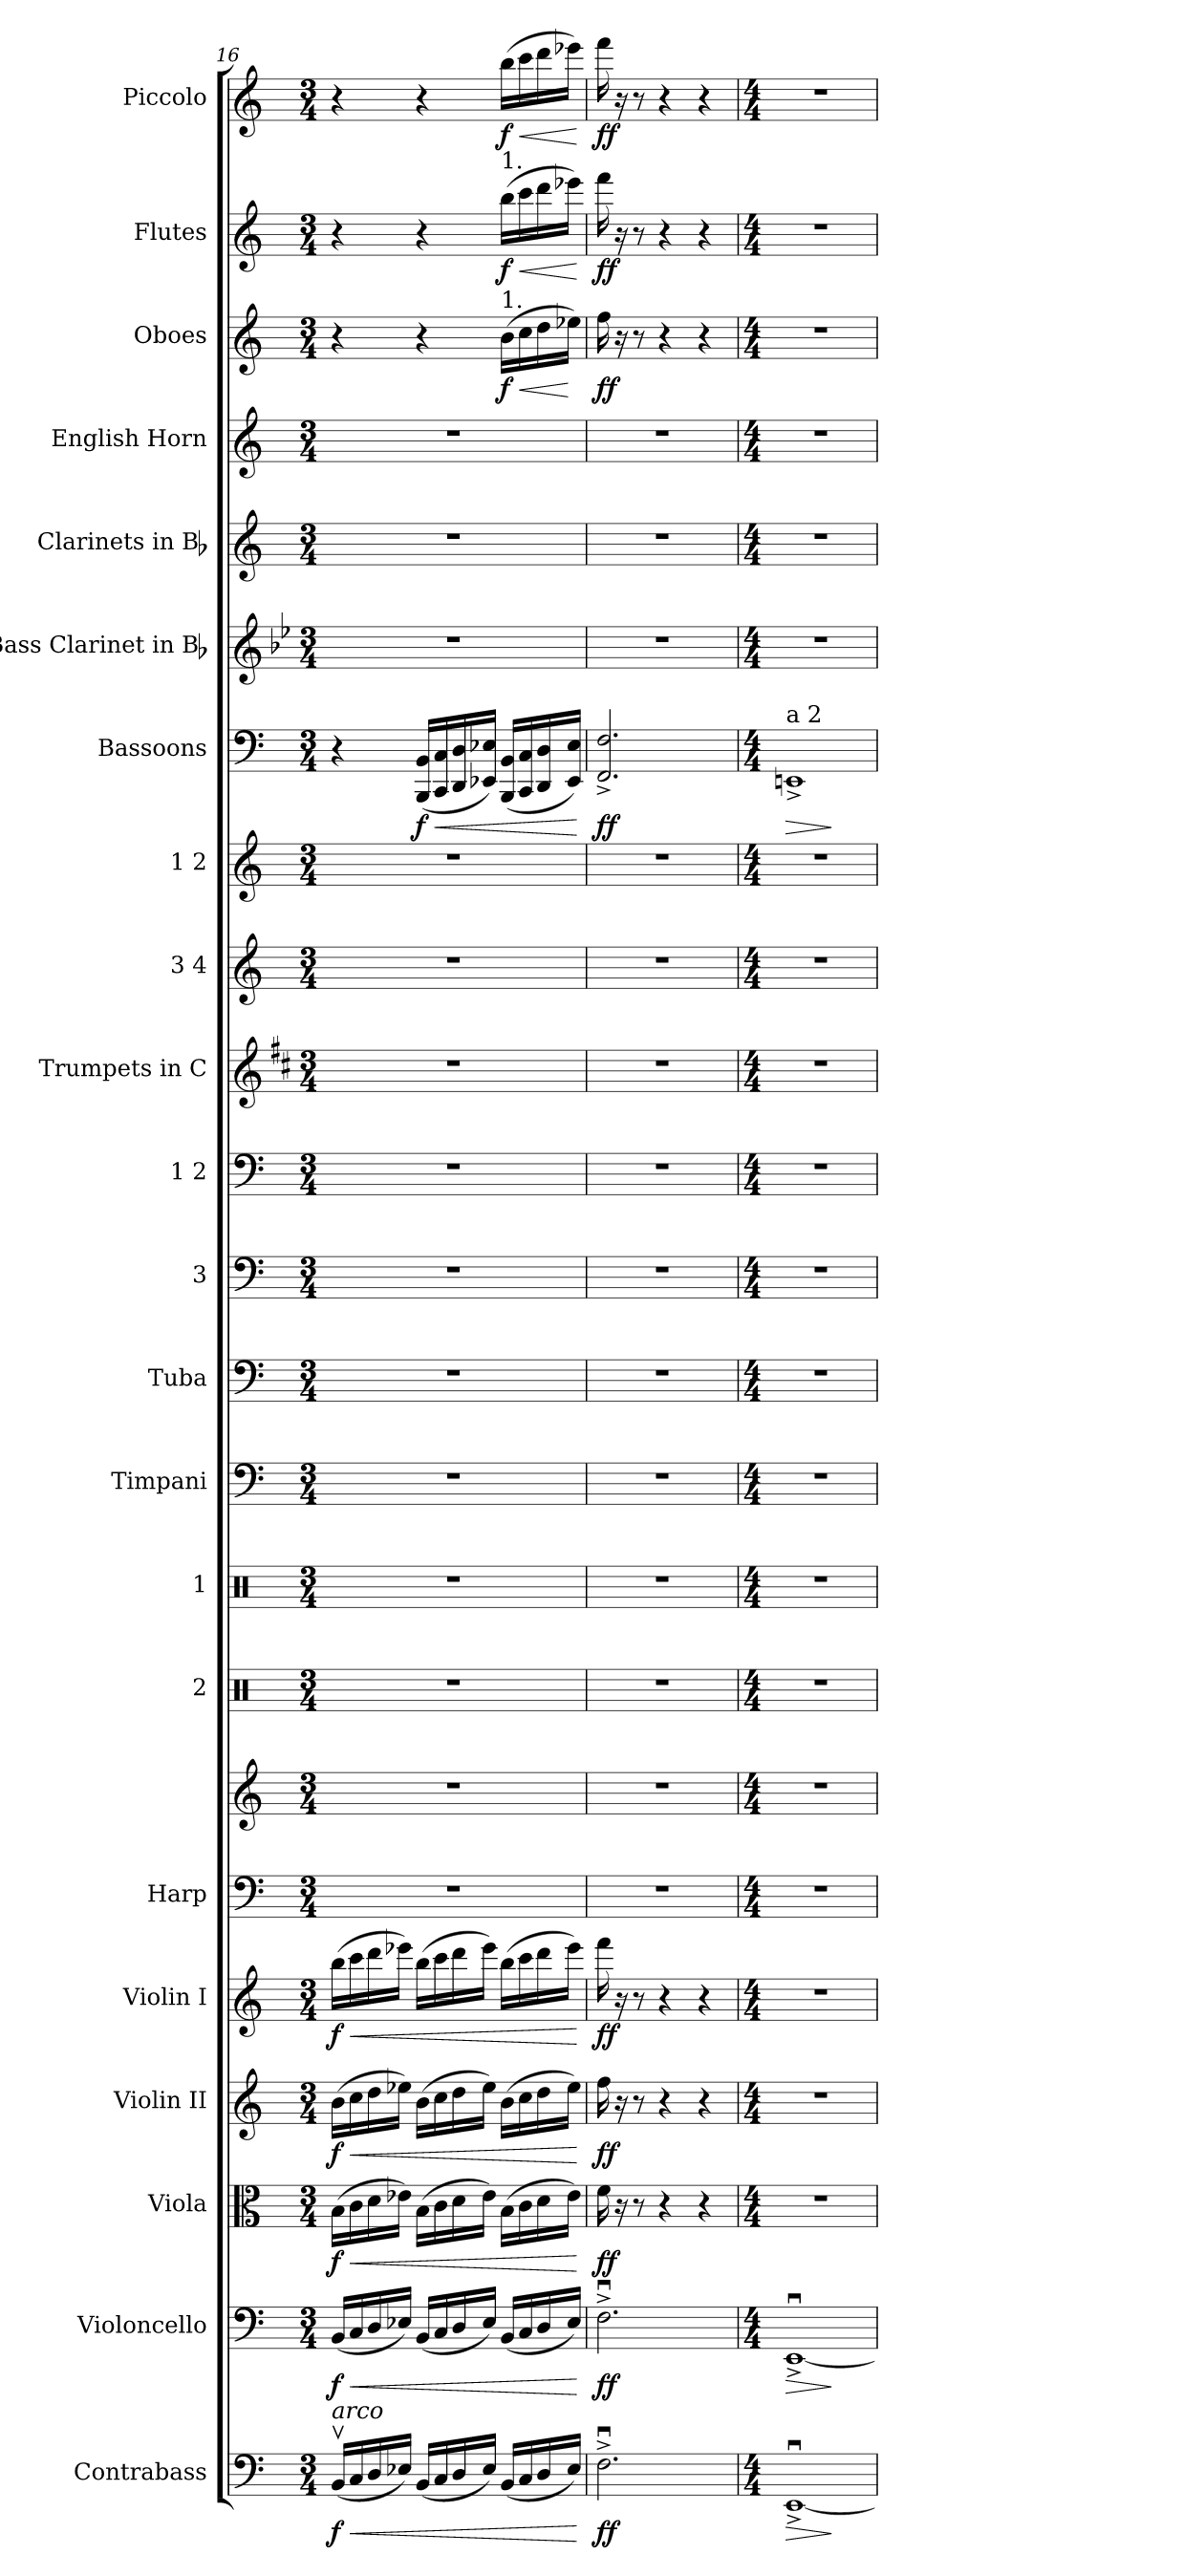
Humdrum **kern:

**kern	**dynam	**kern	**dynam	**kern	**dynam	**kern	**dynam	**kern	**dynam	**kern	**kern	**kern	**kern	**kern	**kern	**kern	**kern	**kern	**kern	**kern	**kern	**dynam	**kern	**kern	**kern	**kern	**dynam	**kern	**dynam	**kern	**dynam
*part22	*part22	*part21	*part21	*part20	*part20	*part19	*part19	*part18	*part18	*part17	*part17	*part16	*part15	*part14	*part13	*part12	*part11	*part10	*part9	*part8	*part7	*part7	*part6	*part5	*part4	*part3	*part3	*part2	*part2	*part1	*part1
*staff23	*staff23	*staff22	*staff22	*staff21	*staff21	*staff20	*staff20	*staff19	*staff19	*staff18	*staff17	*staff16	*staff15	*staff14	*staff13	*staff12	*staff11	*staff10	*staff9	*staff8	*staff7	*staff7	*staff6	*staff5	*staff4	*staff3	*staff3	*staff2	*staff2	*staff1	*staff1
*I"Contrabass	*	*I"Violoncello	*	*I"Viola	*	*I"Violin II	*	*I"Violin I	*	*I"Harp	*	*I"2	*I"1	*I"Timpani	*I"Tuba	*I"3	*I"1 2	*I"Trumpets in C	*I"3 4	*I"1 2	*I"Bassoons	*	*I"Bass Clarinet in Bb	*I"Clarinets in Bb	*I"English Horn	*I"Oboes	*	*I"Flutes	*	*I"Piccolo	*
*I'Cb.	*	*I'Vc.	*	*I'Vla.	*	*I'Vln. II	*	*I'Vln. I	*	*I'Hp.	*	*	*	*I'Timp.	*I'Tba.	*	*	*I'Tpt.	*	*	*I'Bsn.	*	*I'B. Cl.	*I'Cl.	*I'E. H.	*I'Ob.	*	*I'Fl.	*	*I'Picc.	*
*clefF4	*	*clefF4	*	*clefC3	*	*clefG2	*	*clefG2	*	*clefF4	*clefG2	*clefX	*clefX	*clefF4	*clefF4	*clefF4	*clefF4	*clefG2	*clefG2	*clefG2	*clefF4	*	*clefG2	*clefG2	*clefG2	*clefG2	*	*clefG2	*	*clefG2	*
*ITrd7c12	*	*	*	*	*	*	*	*	*	*	*	*	*	*	*	*	*	*ITrd1c2	*ITrd4c7	*ITrd4c7	*	*	*ITrd8c14	*ITrd1c2	*ITrd4c7	*	*	*	*	*ITrd-7c-12	*
*k[]	*	*k[]	*	*k[]	*	*k[]	*	*k[]	*	*k[]	*k[]	*k[]	*k[]	*k[]	*k[]	*k[]	*k[]	*k[]	*k[b-]	*k[b-]	*k[]	*	*k[b-e-]	*k[b-e-]	*k[b-]	*k[]	*	*k[]	*	*k[]	*
*C:	*	*C:	*	*C:	*	*C:	*	*C:	*	*C:	*C:	*C:	*C:	*C:	*C:	*C:	*C:	*C:	*F:	*F:	*C:	*	*B-:	*B-:	*F:	*C:	*	*C:	*	*C:	*
*M3/4	*	*M3/4	*	*M3/4	*	*M3/4	*	*M3/4	*	*M3/4	*M3/4	*M3/4	*M3/4	*M3/4	*M3/4	*M3/4	*M3/4	*M3/4	*M3/4	*M3/4	*M3/4	*	*M3/4	*M3/4	*M3/4	*M3/4	*	*M3/4	*	*M3/4	*
=16	=16	=16	=16	=16	=16	=16	=16	=16	=16	=16	=16	=16	=16	=16	=16	=16	=16	=16	=16	=16	=16	=16	=16	=16	=16	=16	=16	=16	=16	=16	=16
!LO:TX:a:i:t=arco	!	!	!	!	!	!	!	!	!	!	!	!	!	!	!	!	!	!	!	!	!	!	!	!	!	!	!	!	!	!	!
!	!LO:DY:b	!	!LO:DY:b	!	!LO:DY:b	!	!LO:DY:b	!	!LO:DY:b	!	!	!	!	!	!	!	!	!	!	!	!	!	!	!	!	!	!	!	!	!	!
(<16BBBv>/LL	f	(<16BB/LL	f	(>16B\LL	f	(>16b\LL	f	(>16bb\LL	f	2.r	2.r	2.r	2.r	2.r	2.r	2.r	2.r	2.r	2.r	2.r	4r	.	2.r	2.r	2.r	4r	.	4r	.	4r	.
!	!LO:HP:b	!	!LO:HP:b	!	!LO:HP:b	!	!LO:HP:b	!	!LO:HP:b	!	!	!	!	!	!	!	!	!	!	!	!	!	!	!	!	!	!	!	!	!	!
16CC/	<	16C/	<	16c\	<	16cc\	<	16ccc\	<	.	.	.	.	.	.	.	.	.	.	.	.	.	.	.	.	.	.	.	.	.	.
16DD/	.	16D/	.	16d\	.	16dd\	.	16ddd\	.	.	.	.	.	.	.	.	.	.	.	.	.	.	.	.	.	.	.	.	.	.	.
16EE-X/JJ)	.	16E-X/JJ)	.	16e-X\JJ)	.	16ee-X\JJ)	.	16eee-X\JJ)	.	.	.	.	.	.	.	.	.	.	.	.	.	.	.	.	.	.	.	.	.	.	.
!	!	!	!	!	!	!	!	!	!	!	!	!	!	!	!	!	!	!	!	!	!	!LO:DY:b	!	!	!	!	!	!	!	!	!
(<16BBB/LL	.	(<16BB/LL	.	(>16B\LL	.	(>16b\LL	.	(>16bb\LL	.	.	.	.	.	.	.	.	.	.	.	.	(<16BBB/ 16BB/LL	f	.	.	.	4r	.	4r	.	4r	.
!	!	!	!	!	!	!	!	!	!	!	!	!	!	!	!	!	!	!	!	!	!	!LO:HP:b	!	!	!	!	!	!	!	!	!
16CC/	.	16C/	.	16c\	.	16cc\	.	16ccc\	.	.	.	.	.	.	.	.	.	.	.	.	16CC/ 16C/	<	.	.	.	.	.	.	.	.	.
16DD/	.	16D/	.	16d\	.	16dd\	.	16ddd\	.	.	.	.	.	.	.	.	.	.	.	.	16DD/ 16D/	.	.	.	.	.	.	.	.	.	.
16EE-/JJ)	.	16E-/JJ)	.	16e-\JJ)	.	16ee-\JJ)	.	16eee-\JJ)	.	.	.	.	.	.	.	.	.	.	.	.	16EE-X/ 16E-X/JJ)	.	.	.	.	.	.	.	.	.	.
!	!	!	!	!	!	!	!	!	!	!	!	!	!	!	!	!	!	!	!	!	!	!	!	!	!	!	!	!LO:TX:a:t=1.	!	!	!
!	!	!	!	!	!	!	!	!	!	!	!	!	!	!	!	!	!	!	!	!	!	!	!	!	!	!LO:TX:a:t=1.	!	!	!	!	!
!	!	!	!	!	!	!	!	!	!	!	!	!	!	!	!	!	!	!	!	!	!	!	!	!	!	!	!LO:DY:b	!	!LO:DY:b	!	!LO:DY:b
(<16BBB/LL	.	(<16BB/LL	.	(>16B\LL	.	(>16b\LL	.	(>16bb\LL	.	.	.	.	.	.	.	.	.	.	.	.	(<16BBB/ 16BB/LL	.	.	.	.	(>16b\LL	f	(>16bb\LL	f	(>16bbb\LL	f
!	!	!	!	!	!	!	!	!	!	!	!	!	!	!	!	!	!	!	!	!	!	!	!	!	!	!	!LO:HP:b	!	!LO:HP:b	!	!LO:HP:b
16CC/	.	16C/	.	16c\	.	16cc\	.	16ccc\	.	.	.	.	.	.	.	.	.	.	.	.	16CC/ 16C/	.	.	.	.	16cc\	<	16ccc\	<	16cccc\	<
16DD/	.	16D/	.	16d\	.	16dd\	.	16ddd\	.	.	.	.	.	.	.	.	.	.	.	.	16DD/ 16D/	.	.	.	.	16dd\	.	16ddd\	.	16dddd\	.
16EE-/JJ)	.	16E-/JJ)	.	16e-\JJ)	.	16ee-\JJ)	.	16eee-\JJ)	.	.	.	.	.	.	.	.	.	.	.	.	16EE-/ 16E-/JJ)	.	.	.	.	16ee-X\JJ)	[	16eee-X\JJ)	.	16eeee-X\JJ)	.
.	[	.	[	.	[	.	[	.	[	.	.	.	.	.	.	.	.	.	.	.	.	[	.	.	.	.	.	.	[	.	[
=17	=17	=17	=17	=17	=17	=17	=17	=17	=17	=17	=17	=17	=17	=17	=17	=17	=17	=17	=17	=17	=17	=17	=17	=17	=17	=17	=17	=17	=17	=17	=17
!	!LO:DY:b	!	!LO:DY:b	!	!LO:DY:b	!	!LO:DY:b	!	!LO:DY:b	!	!	!	!	!	!	!	!	!	!	!	!	!LO:DY:b	!	!	!	!	!LO:DY:b	!	!LO:DY:b	!	!LO:DY:b
2.FFu>^>\	ff	2.Fu>^>\	ff	16f\	ff	16ff\	ff	16fff\	ff	2.r	2.r	2.r	2.r	2.r	2.r	2.r	2.r	2.r	2.r	2.r	2.FF/^< 2.F/^<	ff	2.r	2.r	2.r	16ff\	ff	16fff\	ff	16ffff\	ff
.	.	.	.	16r	.	16r	.	16r	.	.	.	.	.	.	.	.	.	.	.	.	.	.	.	.	.	16r	.	16r	.	16r	.
.	.	.	.	8r	.	8r	.	8r	.	.	.	.	.	.	.	.	.	.	.	.	.	.	.	.	.	8r	.	8r	.	8r	.
.	.	.	.	4r	.	4r	.	4r	.	.	.	.	.	.	.	.	.	.	.	.	.	.	.	.	.	4r	.	4r	.	4r	.
.	.	.	.	4r	.	4r	.	4r	.	.	.	.	.	.	.	.	.	.	.	.	.	.	.	.	.	4r	.	4r	.	4r	.
!!LO:LB:g=z
=18	=18	=18	=18	=18	=18	=18	=18	=18	=18	=18	=18	=18	=18	=18	=18	=18	=18	=18	=18	=18	=18	=18	=18	=18	=18	=18	=18	=18	=18	=18	=18
*M4/4	*	*M4/4	*	*M4/4	*	*M4/4	*	*M4/4	*	*M4/4	*M4/4	*M4/4	*M4/4	*M4/4	*M4/4	*M4/4	*M4/4	*M4/4	*M4/4	*M4/4	*M4/4	*	*M4/4	*M4/4	*M4/4	*M4/4	*	*M4/4	*	*M4/4	*
!	!	!	!	!	!	!	!	!	!	!	!	!	!	!	!	!	!	!	!	!	!LO:TX:a:t=a 2	!	!	!	!	!	!	!	!	!	!
!	!LO:HP:b	!	!LO:HP:b	!	!	!	!	!	!	!	!	!	!	!	!	!	!	!	!	!	!	!LO:HP:b	!	!	!	!	!	!	!	!	!
[1EEEu>^<	>	[1EEu>^<	>	1r	.	1r	.	1r	.	1r	1r	1r	1r	1r	1r	1r	1r	1r	1r	1r	1EEn^<	>	1r	1r	1r	1r	.	1r	.	1r	.
.	]	.	]	.	.	.	.	.	.	.	.	.	.	.	.	.	.	.	.	.	.	]	.	.	.	.	.	.	.	.	.
=	=	=	=	=	=	=	=	=	=	=	=	=	=	=	=	=	=	=	=	=	=	=	=	=	=	=	=	=	=	=	=
*-	*-	*-	*-	*-	*-	*-	*-	*-	*-	*-	*-	*-	*-	*-	*-	*-	*-	*-	*-	*-	*-	*-	*-	*-	*-	*-	*-	*-	*-	*-	*-
